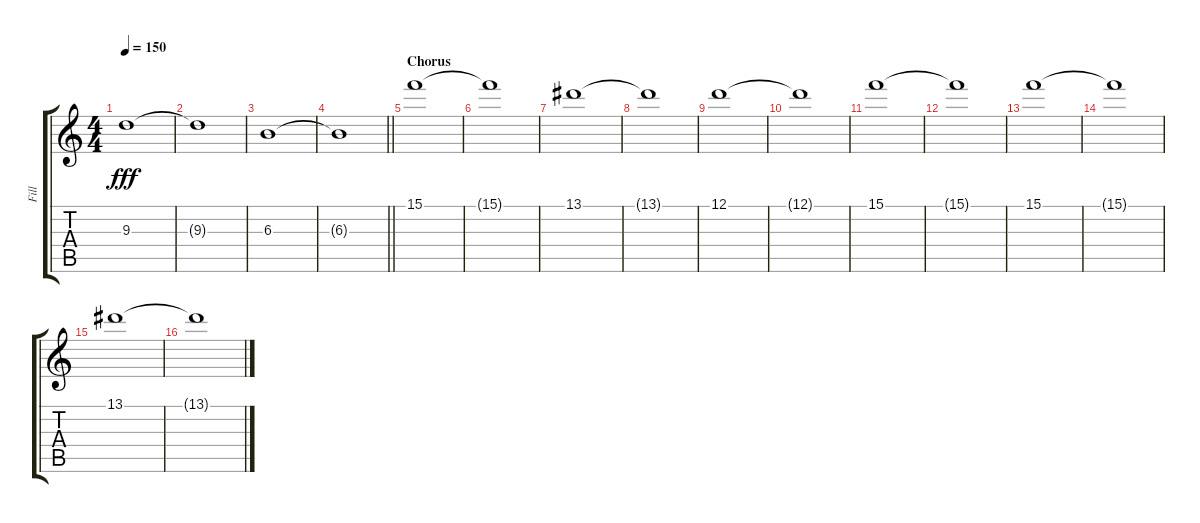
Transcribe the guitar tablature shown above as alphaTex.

\track ("Fill" "Fill") {instrument electricguitarjazz}
\staff {score tabs}
\tuning (D4 A3 F3 C3 G2 C2) {hide}
\ts (4 4)
\tempo 150
\clef g2
\ks c
9.3.1{dy fff} |
9.3{t}.1 |
6.3.1 |
\barLineRight lightlight
6.3{t}.1 |
\section ("" "Chorus")
15.1.1 |
15.1{t}.1 |
13.1.1 |
13.1{t}.1 |
12.1.1 |
12.1{t}.1 |
15.1.1 |
15.1{t}.1 |
15.1.1 |
15.1{t}.1 |
13.1.1 |
13.1{t}.1
